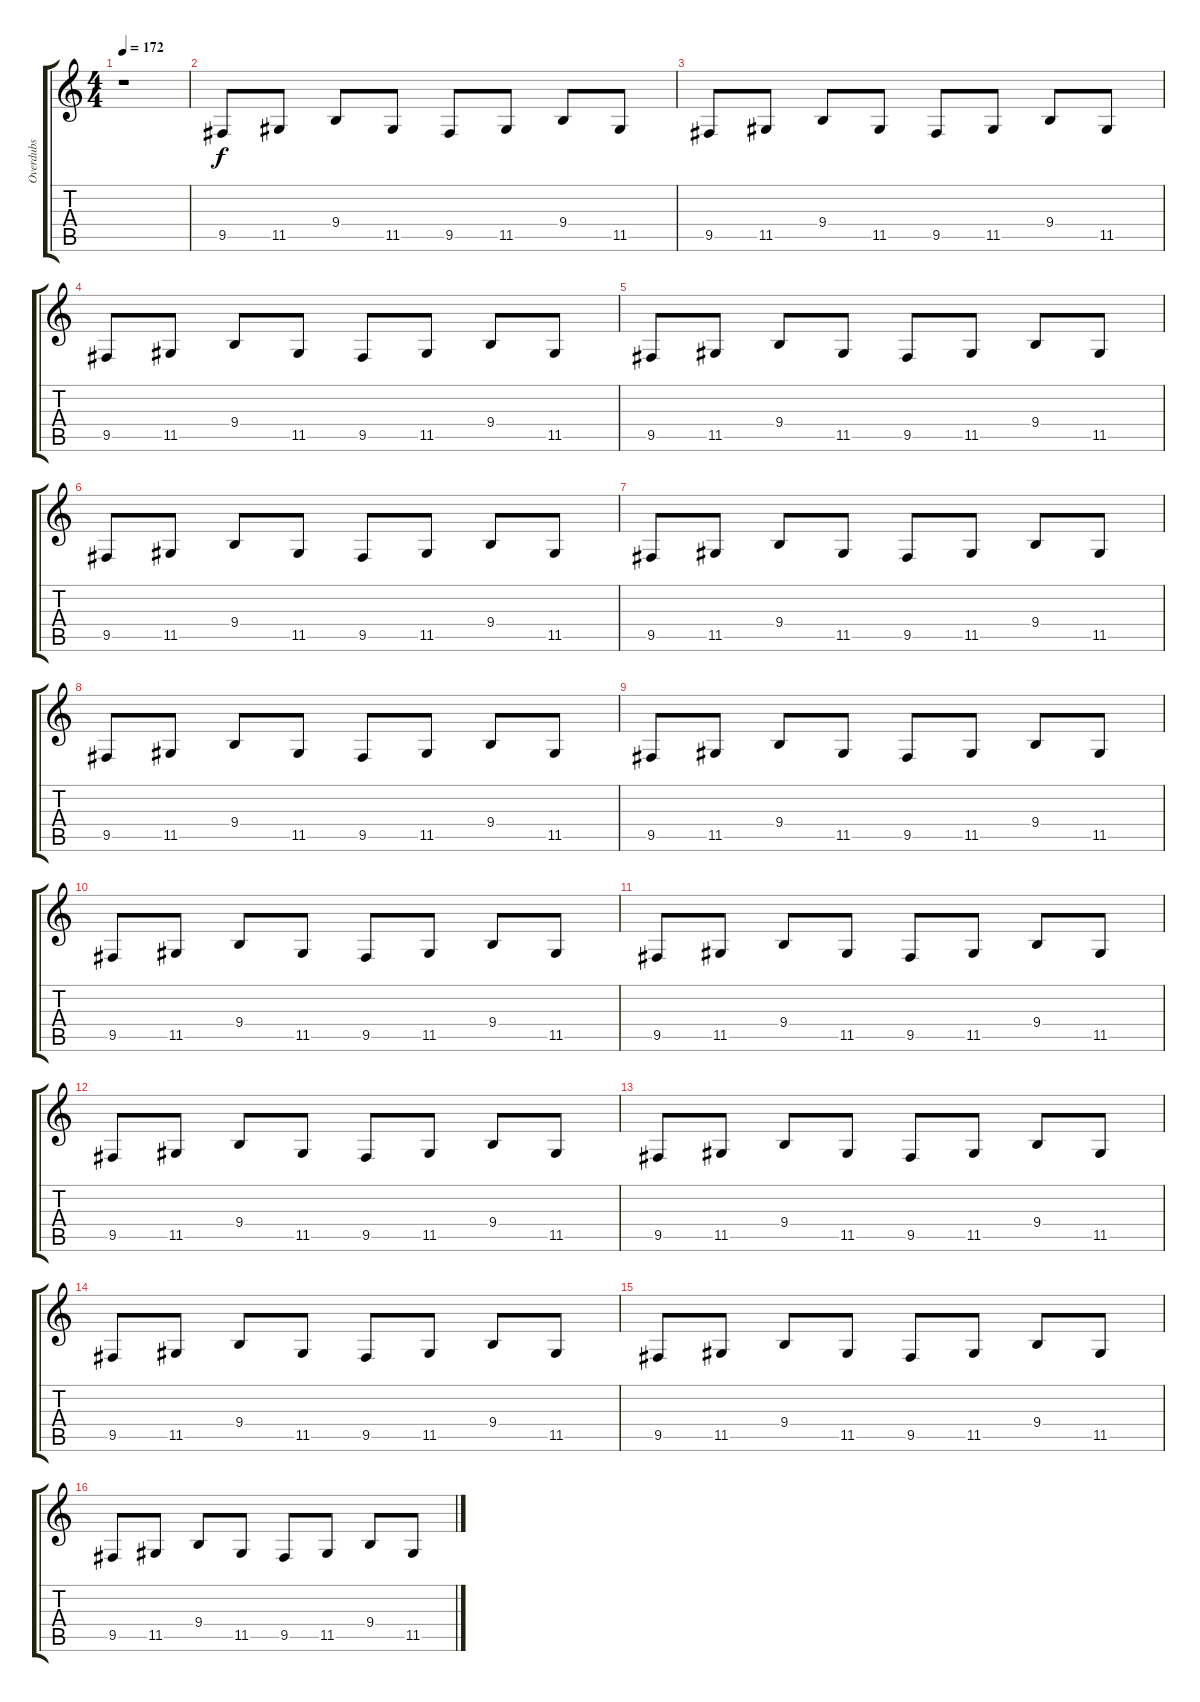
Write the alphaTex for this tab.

\track ("Overdubs" "Overdubs") {instrument lead8bassandlead}
\staff {score tabs}
\tuning (E4 B3 G3 D3 A2 E2) {hide}
\ts (4 4)
\tempo 172
\clef g2
\ks c
r.1{dy f} |
9.5.8 11.5.8 9.4.8 11.5.8 9.5.8 11.5.8 9.4.8 11.5.8 |
9.5.8 11.5.8 9.4.8 11.5.8 9.5.8 11.5.8 9.4.8 11.5.8 |
9.5.8 11.5.8 9.4.8 11.5.8 9.5.8 11.5.8 9.4.8 11.5.8 |
9.5.8 11.5.8 9.4.8 11.5.8 9.5.8 11.5.8 9.4.8 11.5.8 |
9.5.8 11.5.8 9.4.8 11.5.8 9.5.8 11.5.8 9.4.8 11.5.8 |
9.5.8 11.5.8 9.4.8 11.5.8 9.5.8 11.5.8 9.4.8 11.5.8 |
9.5.8 11.5.8 9.4.8 11.5.8 9.5.8 11.5.8 9.4.8 11.5.8 |
9.5.8 11.5.8 9.4.8 11.5.8 9.5.8 11.5.8 9.4.8 11.5.8 |
9.5.8 11.5.8 9.4.8 11.5.8 9.5.8 11.5.8 9.4.8 11.5.8 |
9.5.8 11.5.8 9.4.8 11.5.8 9.5.8 11.5.8 9.4.8 11.5.8 |
9.5.8 11.5.8 9.4.8 11.5.8 9.5.8 11.5.8 9.4.8 11.5.8 |
9.5.8 11.5.8 9.4.8 11.5.8 9.5.8 11.5.8 9.4.8 11.5.8 |
9.5.8 11.5.8 9.4.8 11.5.8 9.5.8 11.5.8 9.4.8 11.5.8 |
9.5.8 11.5.8 9.4.8 11.5.8 9.5.8 11.5.8 9.4.8 11.5.8 |
9.5.8 11.5.8 9.4.8 11.5.8 9.5.8 11.5.8 9.4.8 11.5.8
